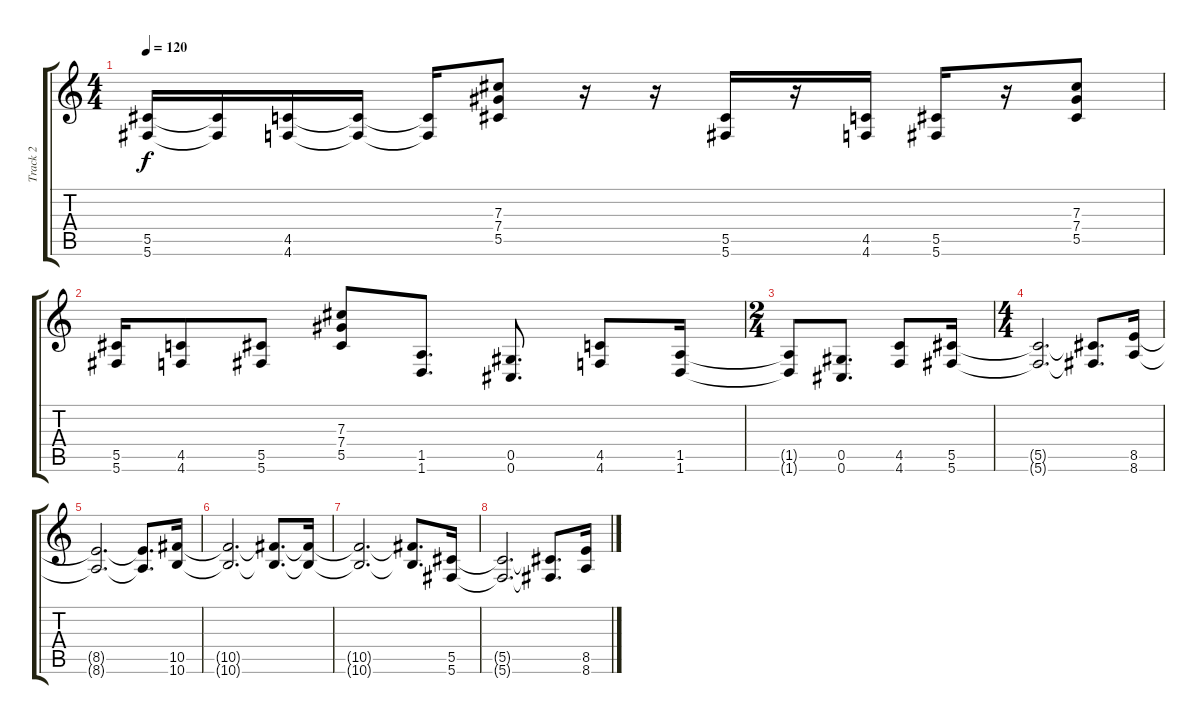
\track ("Track 2" "Track 2") {instrument distortionguitar}
\staff {score tabs}
\tuning (Eb4 Bb3 Gb3 Db3 Ab2 Db2) {hide}
\ts (4 4)
\tempo 120
\clef g2
\ks c
(5.5{t} 5.6{t}).16{dy f} (5.5{t} 5.6{t}).16 (4.5 4.6).16 (4.5{t} 4.6{t}).16 (4.5{t} 4.6{t}).16 (7.3 7.4 5.5).8 r.16 r.16 (5.5 5.6).16 r.16 (4.5 4.6).16 (5.5 5.6).16 r.16 (7.3 7.4 5.5).8 |
(5.5 5.6).16 (4.5 4.6).8 (5.5 5.6).8 (7.3 7.4 5.5).8 (1.5 1.6).8{d} (0.5 0.6).8{d} (4.5 4.6).8 (1.5 1.6).16 |
\ts (2 4)
(1.5{t} 1.6{t}).8 (0.5 0.6).8{d} (4.5 4.6).8 (5.5 5.6).16{instrument electricguitarclean} |
\ts (4 4)
(5.5{t} 5.6{t}).2{d} (5.5{t} 5.6{t}).8{d} (8.5 8.6).16 |
(8.5{t} 8.6{t}).2{d} (8.5{t} 8.6{t}).8{d} (10.5 10.6).16 |
(10.5{t} 10.6{t}).2{d} (10.5{t} 10.6{t}).8{d} (10.5{t} 10.6{t}).16 |
(10.5{t} 10.6{t}).2{d} (10.5{t} 10.6{t}).8{d} (5.5 5.6).16 |
(5.5{t} 5.6{t}).2{d} (5.5{t} 5.6{t}).8{d} (8.5 8.6).16
